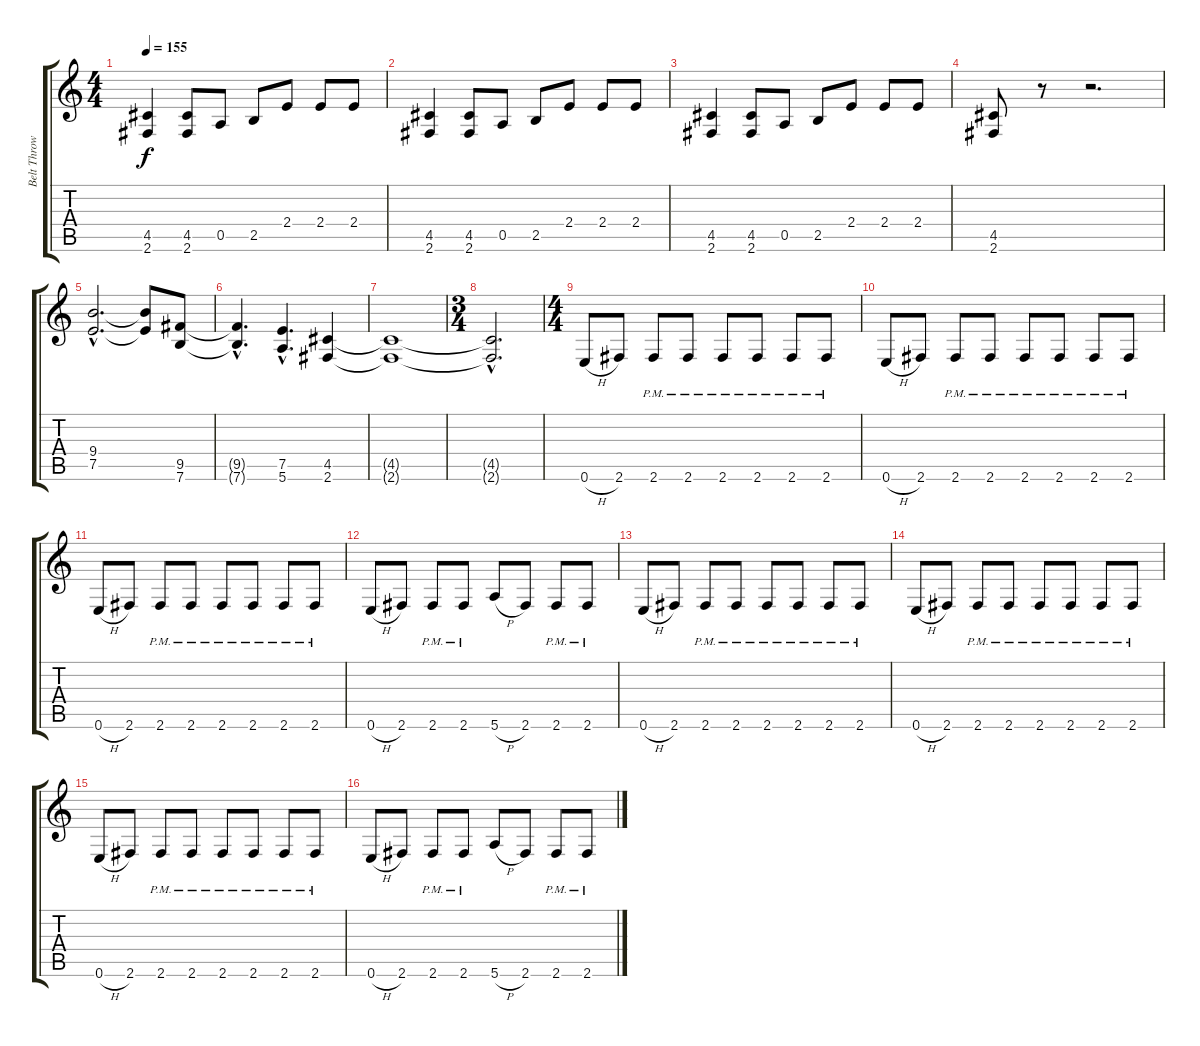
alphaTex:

\track ("Belt Thrower" "Belt Throw") {instrument distortionguitar}
\staff {score tabs}
\tuning (E4 B3 G3 D3 A2 E2) {hide}
\ts (4 4)
\tempo 155
\clef g2
\ks c
(4.5 2.6).4{dy f instrument distortionguitar} (4.5 2.6).8 0.5.8 2.5.8 2.4.8 2.4.8 2.4.8 |
(4.5 2.6).4 (4.5 2.6).8 0.5.8 2.5.8 2.4.8 2.4.8 2.4.8 |
(4.5 2.6).4 (4.5 2.6).8 0.5.8 2.5.8 2.4.8 2.4.8 2.4.8 |
(4.5 2.6).8 r.8 r.2{d} |
(9.4{hac} 7.5{hac}).2{d} (9.4{t} 7.5{t}).8 (9.5 7.6).8 |
(9.5{hac t} 7.6{hac t}).4{d} (7.5{hac} 5.6{hac}).4{d} (4.5 2.6).4 |
(4.5{t} 2.6{t}).1 |
\ts (3 4)
(4.5{hac t} 2.6{hac t}).2{d} |
\ts (4 4)
0.6{h}.8 2.6.8 2.6{pm}.8 2.6{pm}.8 2.6{pm}.8 2.6{pm}.8 2.6{pm}.8 2.6{pm}.8 |
0.6{h}.8 2.6.8 2.6{pm}.8 2.6{pm}.8 2.6{pm}.8 2.6{pm}.8 2.6{pm}.8 2.6{pm}.8 |
0.6{h}.8 2.6.8 2.6{pm}.8 2.6{pm}.8 2.6{pm}.8 2.6{pm}.8 2.6{pm}.8 2.6{pm}.8 |
0.6{h}.8 2.6.8 2.6{pm}.8 2.6{pm}.8 5.6{h}.8 2.6.8 2.6{pm}.8 2.6{pm}.8 |
0.6{h}.8 2.6.8 2.6{pm}.8 2.6{pm}.8 2.6{pm}.8 2.6{pm}.8 2.6{pm}.8 2.6{pm}.8 |
0.6{h}.8 2.6.8 2.6{pm}.8 2.6{pm}.8 2.6{pm}.8 2.6{pm}.8 2.6{pm}.8 2.6{pm}.8 |
0.6{h}.8 2.6.8 2.6{pm}.8 2.6{pm}.8 2.6{pm}.8 2.6{pm}.8 2.6{pm}.8 2.6{pm}.8 |
0.6{h}.8 2.6.8 2.6{pm}.8 2.6{pm}.8 5.6{h}.8 2.6.8 2.6{pm}.8 2.6{pm}.8
